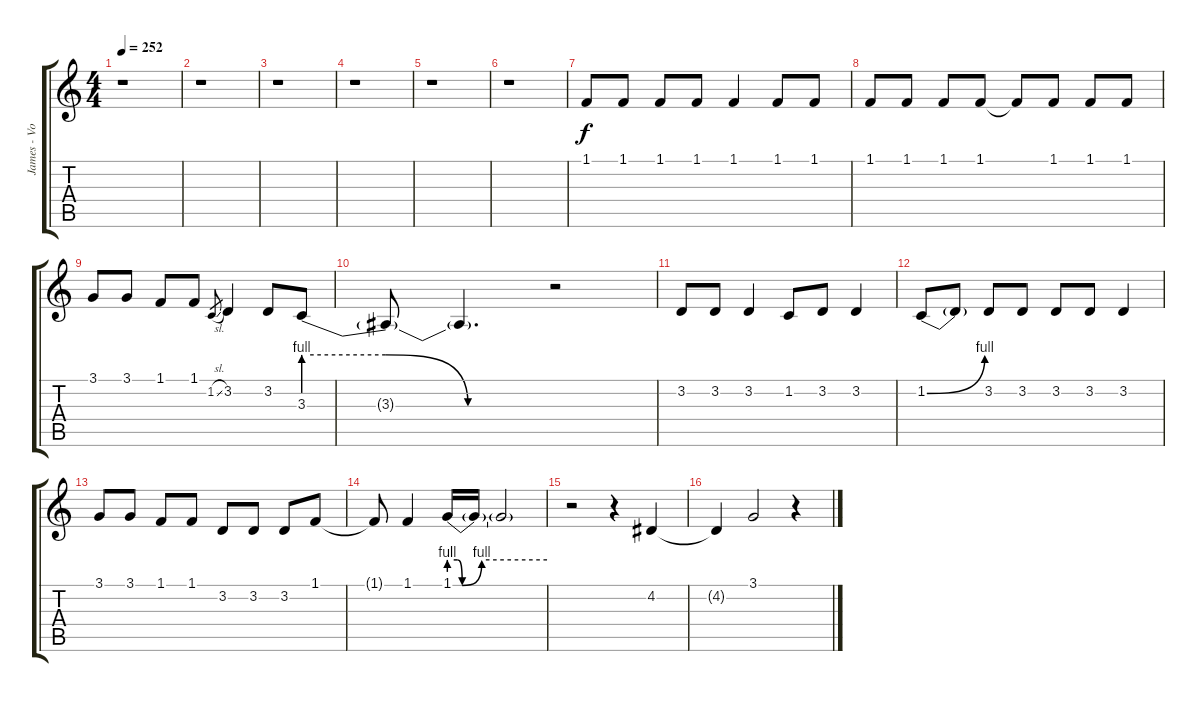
\track ("James - Voice" "James - Vo") {instrument lead2sawtooth}
\staff {score tabs}
\tuning (E4 B3 G3 D3 A2 E2) {hide}
\ts (4 4)
\tempo 252
\clef g2
\ks c
r.1{dy f} |
r.1 |
r.1 |
r.1 |
r.1 |
r.1 |
1.1.8 1.1.8 1.1.8 1.1.8 1.1.4 1.1.8 1.1.8 |
1.1.8 1.1.8 1.1.8 1.1.8 1.1{t}.8 1.1.8 1.1.8 1.1.8 |
3.1.8 3.1.8 1.1.8 1.1.8 1.2{sl}.8{gr} 3.2.4 3.2.8 3.3{be (custom 0 4 20 4 40 0 60 0)}.8 |
3.3{t}.8 3.3{t}.4{d} r.2 |
3.2.8 3.2.8 3.2.4 1.2.8 3.2.8 3.2.4 |
1.2{be (bend 0 0 60 4)}.8 1.2{t}.8 3.2.8 3.2.8 3.2.8 3.2.8 3.2.4 |
3.1.8 3.1.8 1.1.8 1.1.8 3.2.8 3.2.8 3.2.8 1.1.8 |
1.1{t}.8 1.1.4 1.1{be (custom 0 4 5 4 8 0 20 4 60 4)}.16 1.1{t}.16 1.1{t}.2 |
r.2 r.4 4.2.4 |
4.2{t}.4 3.1.2 r.4
